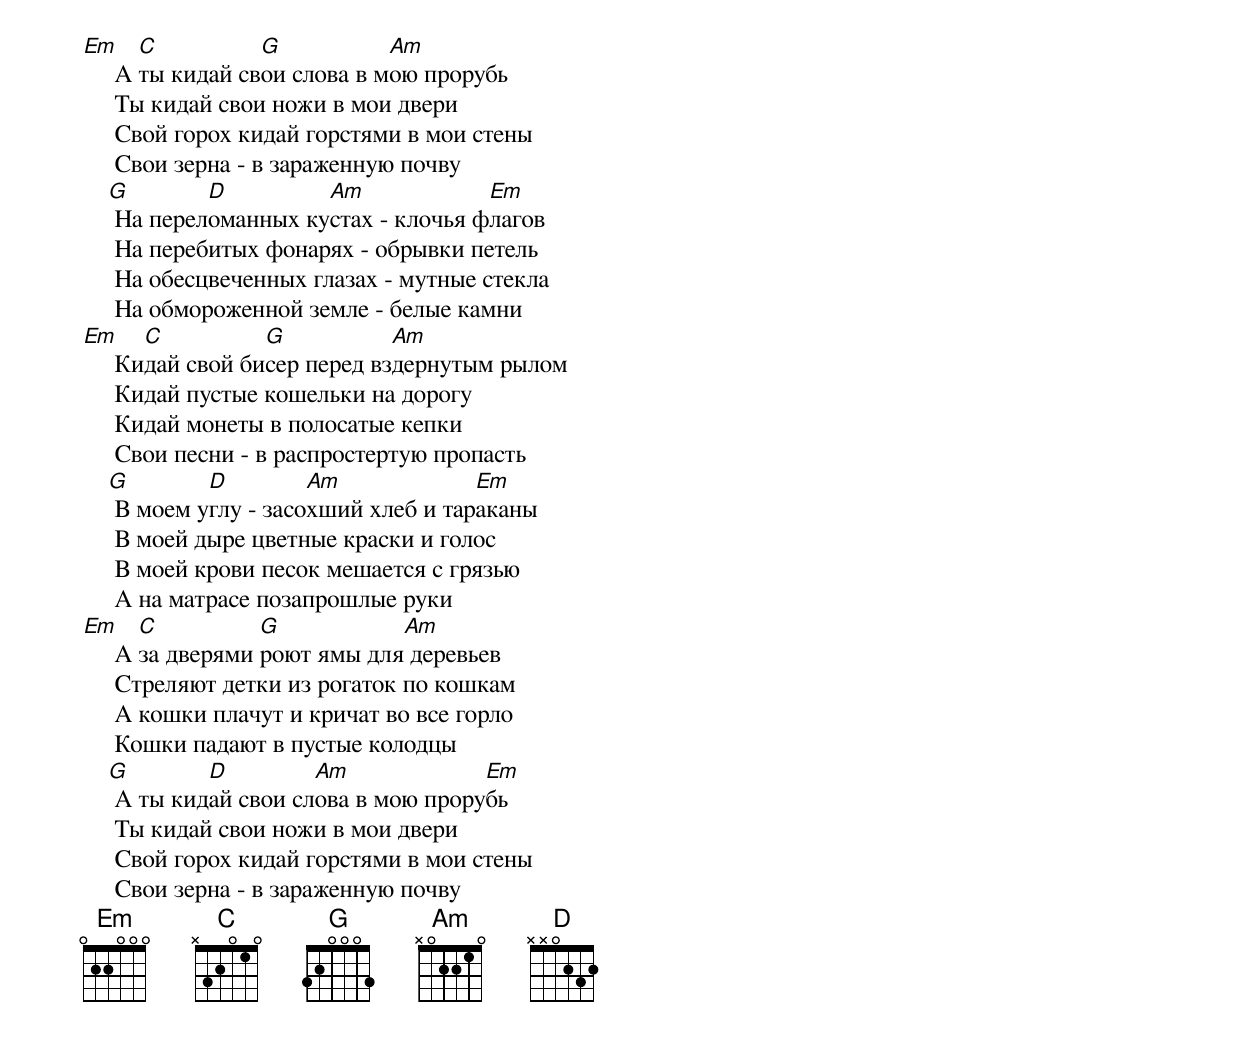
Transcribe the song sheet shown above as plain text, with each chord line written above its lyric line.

Em     C          G           Am
     А ты кидай свои слова в мою прорубь
     Ты кидай свои ножи в мои двери
     Свой горох кидай горстями в мои стены
     Свои зерна - в зараженную почву
    G        D         Am             Em
     На переломанных кустах - клочья флагов
     На перебитых фонарях - обрывки петель
     На обесцвеченных глазах - мутные стекла
     На обмороженной земле - белые камни
Em     C          G           Am
     Кидай свой бисер перед вздернутым рылом
     Кидай пустые кошельки на дорогу
     Кидай монеты в полосатые кепки
     Свои песни - в распростертую пропасть
    G        D         Am             Em
     В моем углу - засохший хлеб и тараканы
     В моей дыре цветные краски и голос
     В моей крови песок мешается с грязью
     А на матрасе позапрошлые руки
Em     C          G           Am
     А за дверями роют ямы для деревьев
     Стреляют детки из рогаток по кошкам
     А кошки плачут и кричат во все горло
     Кошки падают в пустые колодцы
    G        D         Am             Em
     А ты кидай свои слова в мою прорубь
     Ты кидай свои ножи в мои двери
     Свой горох кидай горстями в мои стены
     Свои зерна - в зараженную почву
